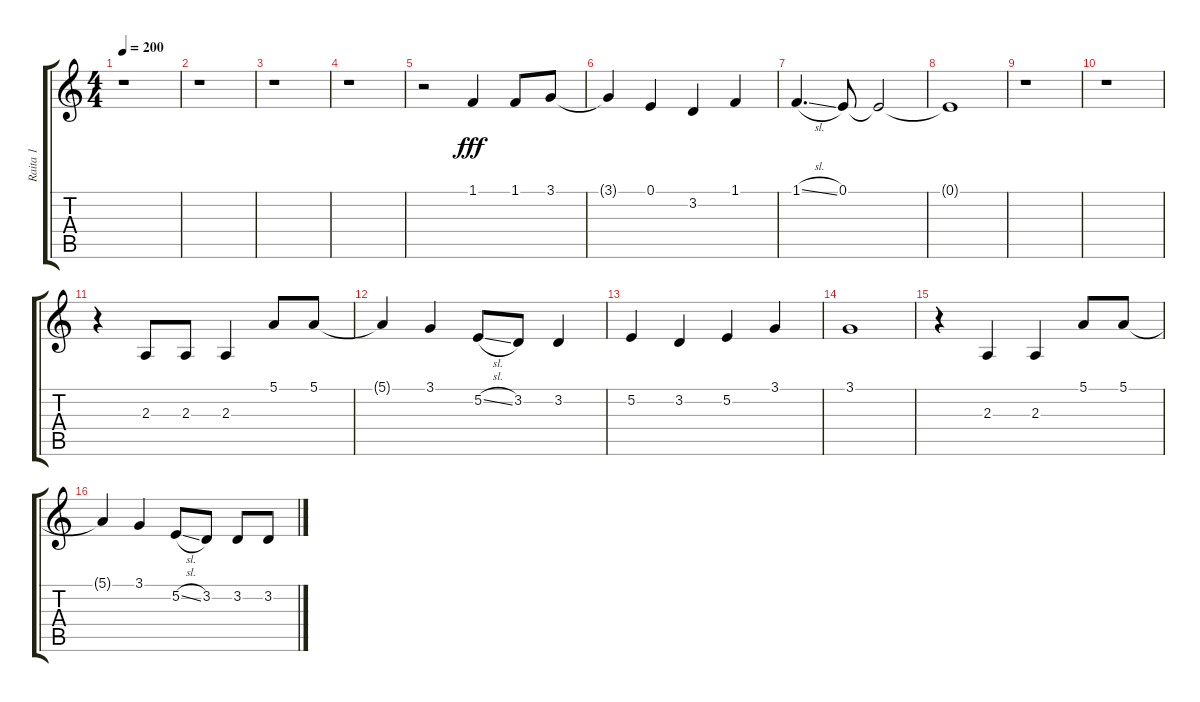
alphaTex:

\track ("Raita 1" "Raita 1") {instrument oboe}
\staff {score tabs}
\tuning (E4 B3 G3 D3 A2 E2) {hide}
\ts (4 4)
\tempo 200
\clef g2
\ks c
r.1{dy fff} |
r.1 |
r.1 |
r.1 |
r.2 1.1.4 1.1.8 3.1.8 |
3.1{t}.4 0.1.4 3.2.4 1.1.4 |
1.1{sl}.4{d} 0.1.8 0.1{t}.2 |
0.1{t}.1 |
r.1 |
r.1 |
r.4 2.3.8 2.3.8 2.3.4 5.1.8 5.1.8 |
5.1{t}.4 3.1.4 5.2{sl}.8 3.2.8 3.2.4 |
5.2.4 3.2.4 5.2.4 3.1.4 |
3.1.1 |
r.4 2.3.4 2.3.4 5.1.8 5.1.8 |
5.1{t}.4 3.1.4 5.2{sl}.8 3.2.8 3.2.8 3.2.8
